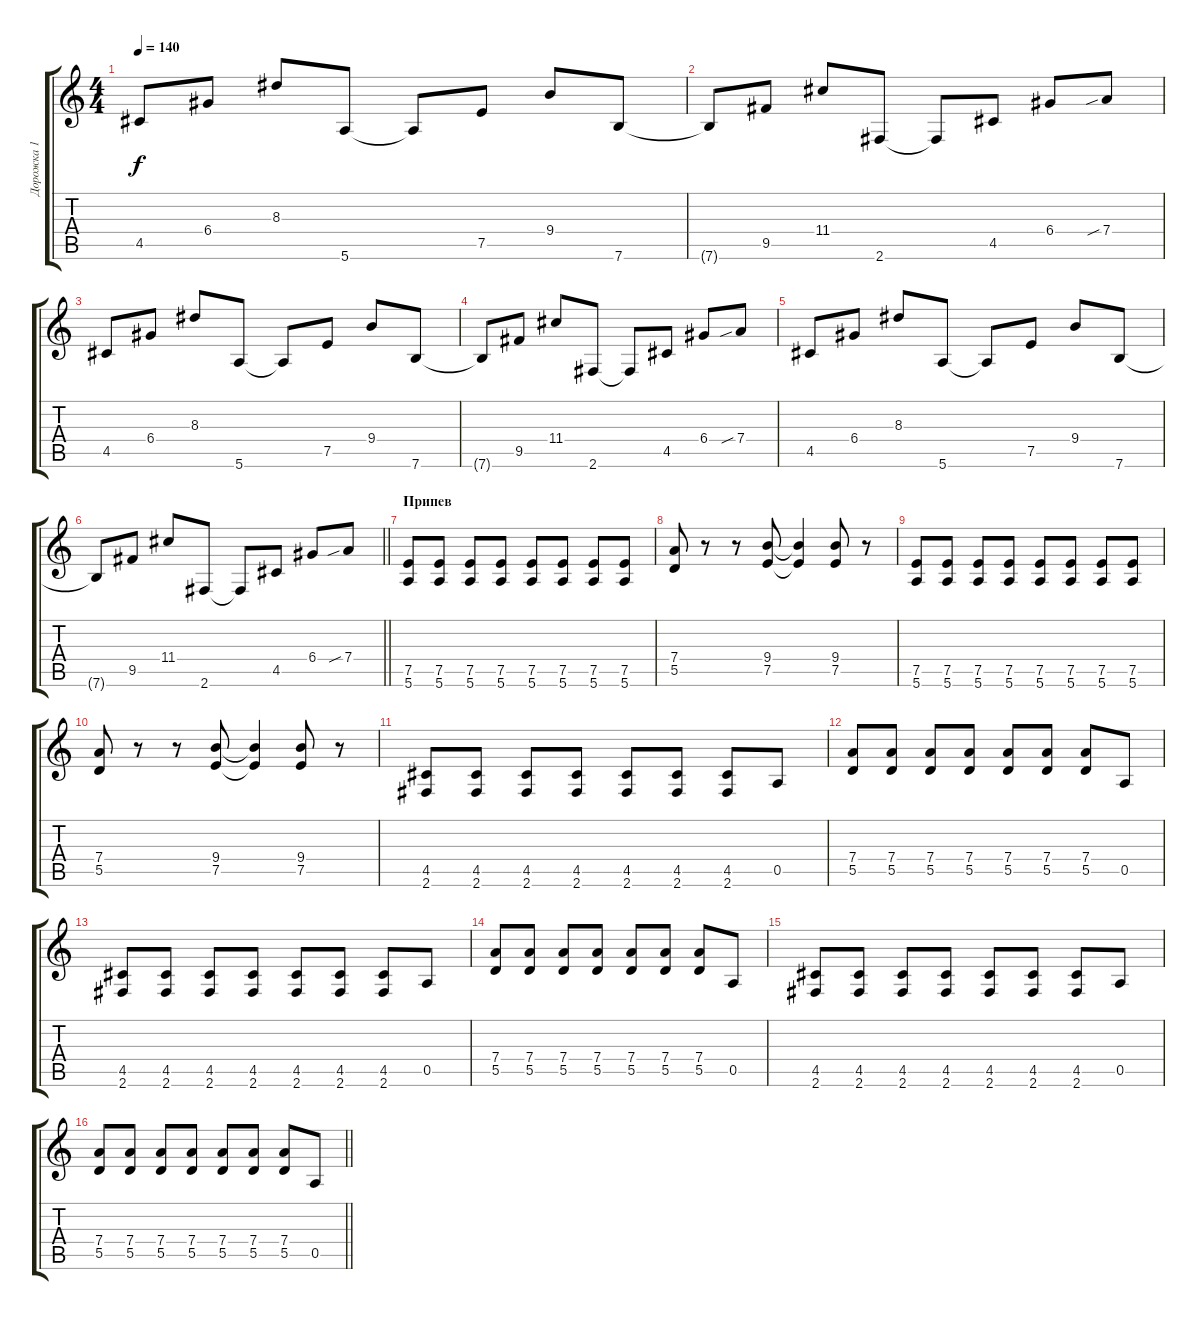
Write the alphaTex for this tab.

\track ("Дорожка 1" "Дорожка 1") {instrument acousticguitarsteel}
\staff {score tabs}
\tuning (E4 B3 G3 D3 A2 E2) {hide}
\ts (4 4)
\tempo 140
\clef g2
\ks c
4.5.8{dy f} 6.4.8 8.3.8 5.6.8 5.6{t}.8 7.5.8 9.4.8 7.6.8 |
7.6{t}.8 9.5.8 11.4.8 2.6.8 2.6{t}.8 4.5.8 6.4.8 7.4{sib}.8 |
4.5.8 6.4.8 8.3.8 5.6.8 5.6{t}.8 7.5.8 9.4.8 7.6.8 |
7.6{t}.8 9.5.8 11.4.8 2.6.8 2.6{t}.8 4.5.8 6.4.8 7.4{sib}.8 |
4.5.8 6.4.8 8.3.8 5.6.8 5.6{t}.8 7.5.8 9.4.8 7.6.8 |
\barLineRight lightlight
7.6{t}.8 9.5.8 11.4.8 2.6.8 2.6{t}.8 4.5.8 6.4.8 7.4{sib}.8 |
\section ("" "Припев")
(7.5 5.6).8 (7.5 5.6).8 (7.5 5.6).8 (7.5 5.6).8 (7.5 5.6).8 (7.5 5.6).8 (7.5 5.6).8 (7.5 5.6).8 |
(7.4 5.5).8 r.8 r.8 (9.4 7.5).8 (9.4{t} 7.5{t}).4 (9.4 7.5).8 r.8 |
(7.5 5.6).8 (7.5 5.6).8 (7.5 5.6).8 (7.5 5.6).8 (7.5 5.6).8 (7.5 5.6).8 (7.5 5.6).8 (7.5 5.6).8 |
(7.4 5.5).8 r.8 r.8 (9.4 7.5).8 (9.4{t} 7.5{t}).4 (9.4 7.5).8 r.8 |
(4.5 2.6).8 (4.5 2.6).8 (4.5 2.6).8 (4.5 2.6).8 (4.5 2.6).8 (4.5 2.6).8 (4.5 2.6).8 0.5.8 |
(7.4 5.5).8 (7.4 5.5).8 (7.4 5.5).8 (7.4 5.5).8 (7.4 5.5).8 (7.4 5.5).8 (7.4 5.5).8 0.5.8 |
(4.5 2.6).8 (4.5 2.6).8 (4.5 2.6).8 (4.5 2.6).8 (4.5 2.6).8 (4.5 2.6).8 (4.5 2.6).8 0.5.8 |
(7.4 5.5).8 (7.4 5.5).8 (7.4 5.5).8 (7.4 5.5).8 (7.4 5.5).8 (7.4 5.5).8 (7.4 5.5).8 0.5.8 |
(4.5 2.6).8 (4.5 2.6).8 (4.5 2.6).8 (4.5 2.6).8 (4.5 2.6).8 (4.5 2.6).8 (4.5 2.6).8 0.5.8 |
\barLineRight lightlight
(7.4 5.5).8 (7.4 5.5).8 (7.4 5.5).8 (7.4 5.5).8 (7.4 5.5).8 (7.4 5.5).8 (7.4 5.5).8 0.5.8
